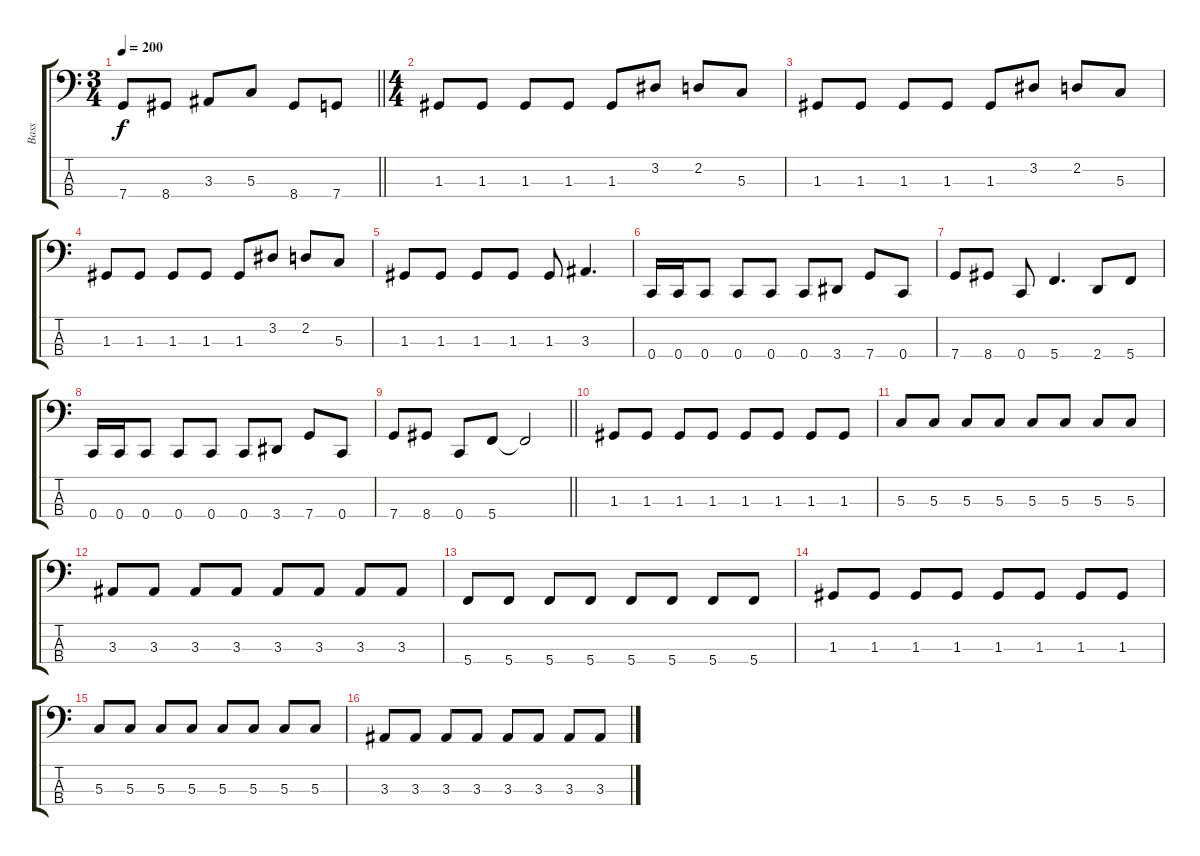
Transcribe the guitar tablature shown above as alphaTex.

\track ("Bass" "Bass") {instrument electricbassfinger}
\staff {score tabs}
\tuning (F2 C2 G1 C1) {hide}
\ts (3 4)
\tempo 200
\clef f4
\barLineRight lightlight
\ks c
7.4.8{dy f} 8.4.8 3.3.8 5.3.8 8.4.8 7.4.8 |
\ts (4 4)
1.3.8 1.3.8 1.3.8 1.3.8 1.3.8 3.2.8 2.2.8 5.3.8 |
1.3.8 1.3.8 1.3.8 1.3.8 1.3.8 3.2.8 2.2.8 5.3.8 |
1.3.8 1.3.8 1.3.8 1.3.8 1.3.8 3.2.8 2.2.8 5.3.8 |
1.3.8 1.3.8 1.3.8 1.3.8 1.3.8 3.3.4{d} |
0.4.16 0.4.16 0.4.8 0.4.8 0.4.8 0.4.8 3.4.8 7.4.8 0.4.8 |
7.4.8 8.4.8 0.4.8 5.4.4{d} 2.4.8 5.4.8 |
0.4.16 0.4.16 0.4.8 0.4.8 0.4.8 0.4.8 3.4.8 7.4.8 0.4.8 |
\barLineRight lightlight
7.4.8 8.4.8 0.4.8 5.4.8 5.4{t}.2 |
1.3.8 1.3.8 1.3.8 1.3.8 1.3.8 1.3.8 1.3.8 1.3.8 |
5.3.8 5.3.8 5.3.8 5.3.8 5.3.8 5.3.8 5.3.8 5.3.8 |
3.3.8 3.3.8 3.3.8 3.3.8 3.3.8 3.3.8 3.3.8 3.3.8 |
5.4.8 5.4.8 5.4.8 5.4.8 5.4.8 5.4.8 5.4.8 5.4.8 |
1.3.8 1.3.8 1.3.8 1.3.8 1.3.8 1.3.8 1.3.8 1.3.8 |
5.3.8 5.3.8 5.3.8 5.3.8 5.3.8 5.3.8 5.3.8 5.3.8 |
3.3.8 3.3.8 3.3.8 3.3.8 3.3.8 3.3.8 3.3.8 3.3.8
